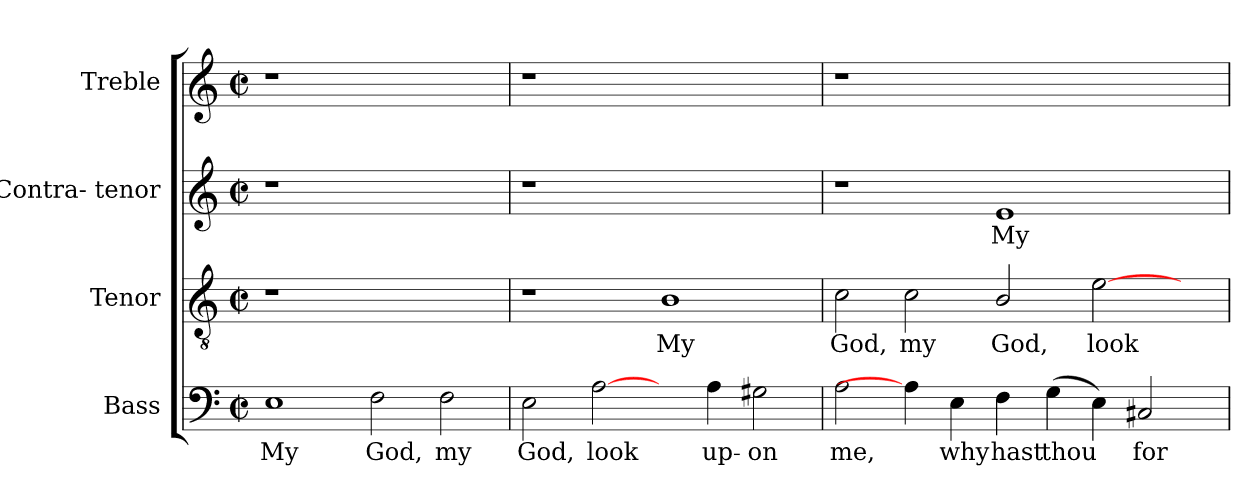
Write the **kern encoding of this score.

**kern	**text	**kern	**text	**kern	**text	**kern
*part4	*part4	*part3	*part3	*part2	*part2	*part1
*staff4	*staff4	*staff3	*staff3	*staff2	*staff2	*staff1
*I"Bass	*	*I"Tenor	*	*I"Contra- tenor	*	*I"Treble
*I'B.	*	*I'T.	*	*I'A.	*	*
!!LO:PB:g=z
*clefF4	*	*clefGv2	*	*clefG2	*	*clefG2
*	*	*ITrd7c12	*	*	*	*
*k[]	*	*k[]	*	*k[]	*	*k[]
*C:	*	*C:	*	*C:	*	*C:
*M2/2	*	*M2/2	*	*M2/2	*	*M2/2
*met(c|)	*	*met(c|)	*	*met(c|)	*	*met(c|)
=1	=1	=1	=1	=1	=1	=1
!	!LO:LY:b:color=#000000	!LO:N:vis=1	!	!LO:N:vis=1	!	!LO:N:vis=1
1Ei	My	1r	.	1r	.	1r
!	!LO:LY:b:color=#000000	!	!	!	!	!
2Fi\	God,	1ryy	.	1ryy	.	1ryy
!	!LO:LY:b:color=#000000	!	!	!	!	!
2Fi\	my	.	.	.	.	.
=2	=2	=2	=2	=2	=2	=2
!	!LO:LY:b:color=#000000	!	!	!LO:N:vis=1	!	!LO:N:vis=1
2Ei\	God,	1r	.	1r	.	1r
!	!LO:LY:b:color=#000000	!	!	!	!	!
[2Ai\	look	.	.	.	.	.
!	!	!	!LO:LY:b:color=#000000	!	!	!
4ryy	.	1BBi	My	1ryy	.	1ryy
!	!LO:LY:b:color=#000000	!	!	!	!	!
4Ai\	up-	.	.	.	.	.
!	!LO:LY:b:color=#000000	!	!	!	!	!
2G#Xi\	-on	.	.	.	.	.
=3	=3	=3	=3	=3	=3	=3
!	!LO:LY:b:color=#000000	!	!	!	!	!
!	!	!	!LO:LY:b:color=#000000	!	!	!LO:N:vis=1
2Ai\	me,	2Ci\	God,	1r	.	1r
!	!	!	!LO:LY:b:color=#000000	!	!	!
4Ai\]	.	2Ci\	my	.	.	.
!	!LO:LY:b:color=#000000	!	!	!	!	!
4Ei\	why	.	.	.	.	.
!	!LO:LY:b:color=#000000	!	!	!	!	!
!	!	!	!LO:LY:b:color=#000000	!	!	!
!	!	!	!	!	!LO:LY:b:color=#000000	!
4Fi\	hast	2BBi/	God,	1ei	My	1ryy
!	!LO:LY:b:color=#000000	!	!	!	!	!
(4Gi\	thou	.	.	.	.	.
!	!	!	!LO:LY:b:color=#000000	!	!	!
4Ei\)	.	[2Ei\	look	.	.	.
!	!LO:LY:b:color=#000000	!	!	!	!	!
2C#Xi/	for-	.	.	.	.	.
.	.	4ryy	.	4ryy	.	4ryy
=	=	=	=	=	=	=
*-	*-	*-	*-	*-	*-	*-
